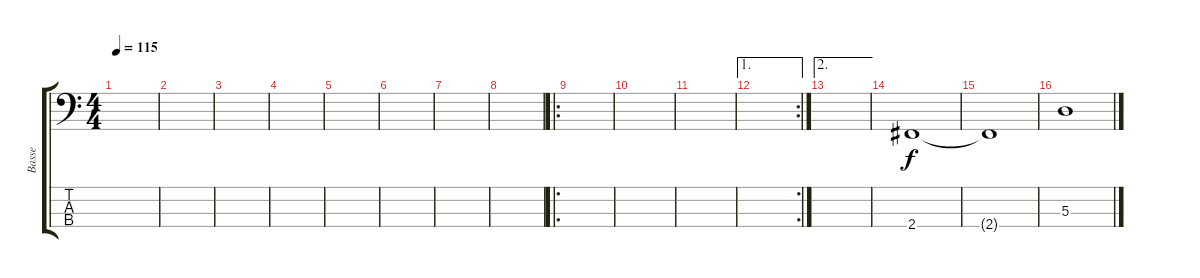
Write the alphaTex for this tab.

\track ("Basse" "Basse") {instrument electricbassfinger}
\staff {score tabs}
\tuning (G2 D2 A1 E1) {hide}
\ts (4 4)
\tempo 115
\clef f4
\ks c
|
|
|
|
|
|
|
|
\ro
|
|
|
\ae 1
\rc 2
|
\ae 2
|
2.4.1 |
2.4{t}.1 |
5.3.1
